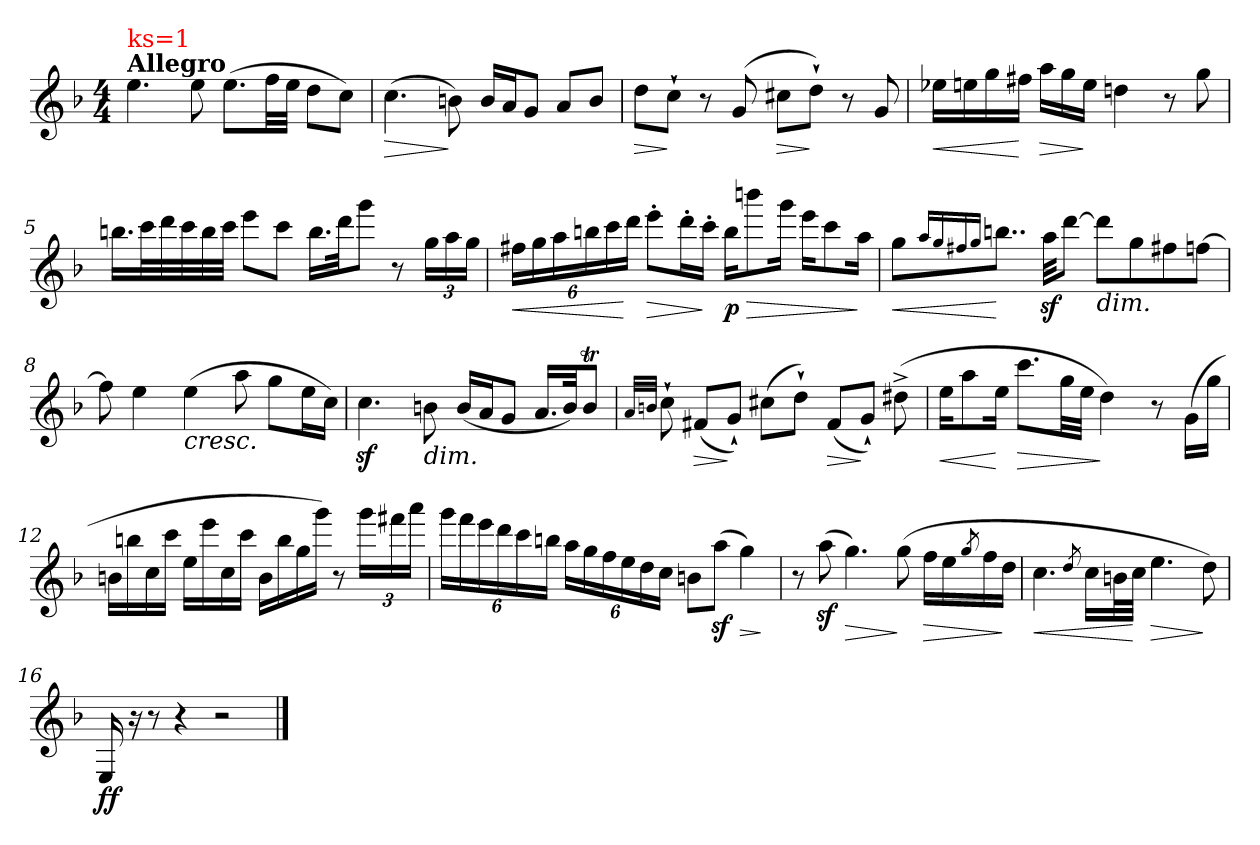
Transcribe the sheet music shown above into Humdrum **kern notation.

**kern	**dynam
*part1	*part1
*staff1	*staff1
*clefG2	*
*k[b-]	*
*F:	*
*M4/4	*
=1	=1
!LO:TX:a:B:t=Allegro	!
!LO:TX:a:color=#FF0000:t=ks=1	!
4.ee\	.
8ee\	.
(>8.ee\L	.
32ff\LL	.
32ee\JJJ	.
8dd\L	.
8cc\J)	.
=2	=2
!	!LO:HP:b
(>4.cc\	>
8bn\)	]
16b/LL	.
16a/J	.
8g/J	.
8a/L	.
8b/J	.
=3	=3
!	!LO:HP:b
8dd\L	>
8cc`>\J	]
8r	.
(8g/	.
!	!LO:HP:b
8cc#X\L	>
8dd`>\J)	]
8r	.
8g/	.
!!LO:LB:g=z
=4	=4
!	!LO:HP:b
16ee-Xi\LL	<
16ee\	.
16gg\	.
16ff#X\JJ	[
!	!LO:HP:b
16aa\LL	>
16gg\	.
16ee\JJ	]
4ddn\	.
8r	.
8gg\	.
=5	=5
16.bbn\LL	.
32ccc\L	.
32ddd\	.
32ccc\	.
32bb\	.
32ccc\JJJ	.
8eee\L	.
8ccc\J	.
16.bb\LL	.
32ddd\Jk	.
8ggg\J	.
8r	.
24gg\LL	.
24aa\	.
24gg\JJ	.
!!LO:LB:g=z
=6	=6
!	!LO:HP:b
24ff#X\LL	<
24gg\	.
24aa\	.
24bbn\	.
24ccc\	.
24ddd\JJ	[
!	!LO:HP:b
8eee'>\L	>
16ddd'>\L	.
16ccc'>\JJ	]
!	!LO:DY:b
16bb\KL	p
!	!LO:HP:b
8bbbn\	>
16ggg\Jk	.
16eee\KL	.
8ccc\	.
16aa\Jk	]
=7	=7
!	!LO:HP:b
8gg\L	<
16qaa/LL	.
16qgg/	.
16qff#X/	.
16qgg/JJ	.
8..bbn\J	[
32aaz<\KKL	.
[8ddd\J	.
!LO:TX:b:i:t=dim.	!
8ddd\L]	.
8gg\	.
8ff#\	.
[8ffn\J	.
=8	=8
8ff\]	.
4ee\	.
!LO:TX:b:i:t=cresc.	!
(>4ee\	.
8aa\	.
8gg\L	.
16ee\L	.
16cc\JJ)	.
!!LO:LB:g=z
=9	=9
4.ccz<\	.
!LO:TX:b:i:t=dim.	!
8bn\	.
(<16b/LL	.
16a/J	.
8g/J	.
16.a/LL	.
32b/Jk)	.
8bt/J	.
=10	=10
32qa/LLL	.
32qbn/JJJ	.
8cc`>\	.
!	!LO:HP:b
(<8f#X/L	>
8g`</J)	]
(>8cc#X\L	.
8dd`>\J)	.
!	!LO:HP:b
(<8f#/L	>
8g`</J)	]
(>8dd#X^>\	.
=11	=11
!	!LO:HP:b
16ee\KL	<
8aa\	.
16ee\Jk	[
!	!LO:HP:b
8.ccc\L	>
32gg\LL	.
32ee\JJJ	.
4dd\)	]
8r	.
(<16g\LL	.
16gg\JJ	.
!!LO:LB:g=z
=12	=12
16bn\LL	.
16bbn\	.
16cc\	.
16ccc\JJ	.
16ee\LL	.
16eee\	.
16cc\	.
16ccc\JJ	.
16b\LL	.
16bb\	.
16gg\	.
16ggg\JJ)	.
8r	.
24ggg\LL	.
24fff#X\	.
24aaa\JJ	.
=13	=13
24ggg\LL	.
24fff\	.
24eee\	.
24ddd\	.
24ccc\	.
24bbn\JJ	.
24aa\LL	.
24gg\	.
24ff\	.
24ee\	.
24dd\	.
24cc\JJ	.
8bn\L	.
(>8aaz<\J	.
!	!LO:HP:b
4gg\)	>
.	]
!!LO:LB:g=z
=14	=14
8r	.
(>8aaz<\	.
!	!LO:HP:b
4.gg\)	>
(>8gg\	]
!	!LO:HP:b
16ff\LL	>
16ee\	.
8qgg/	.
16ff\	.
16dd\JJ	]
=15	=15
!	!LO:HP:b
4.cc\	<
8qdd/	.
16cc\LL	.
32bn\L	.
32cc\JJJ	[
!	!LO:HP:b
4.ee\	>
8dd\)	]
=16	=16
!	!LO:DY:b
16E/	ff
16r	.
8r	.
4r	.
2r	.
==	==
*-	*-
